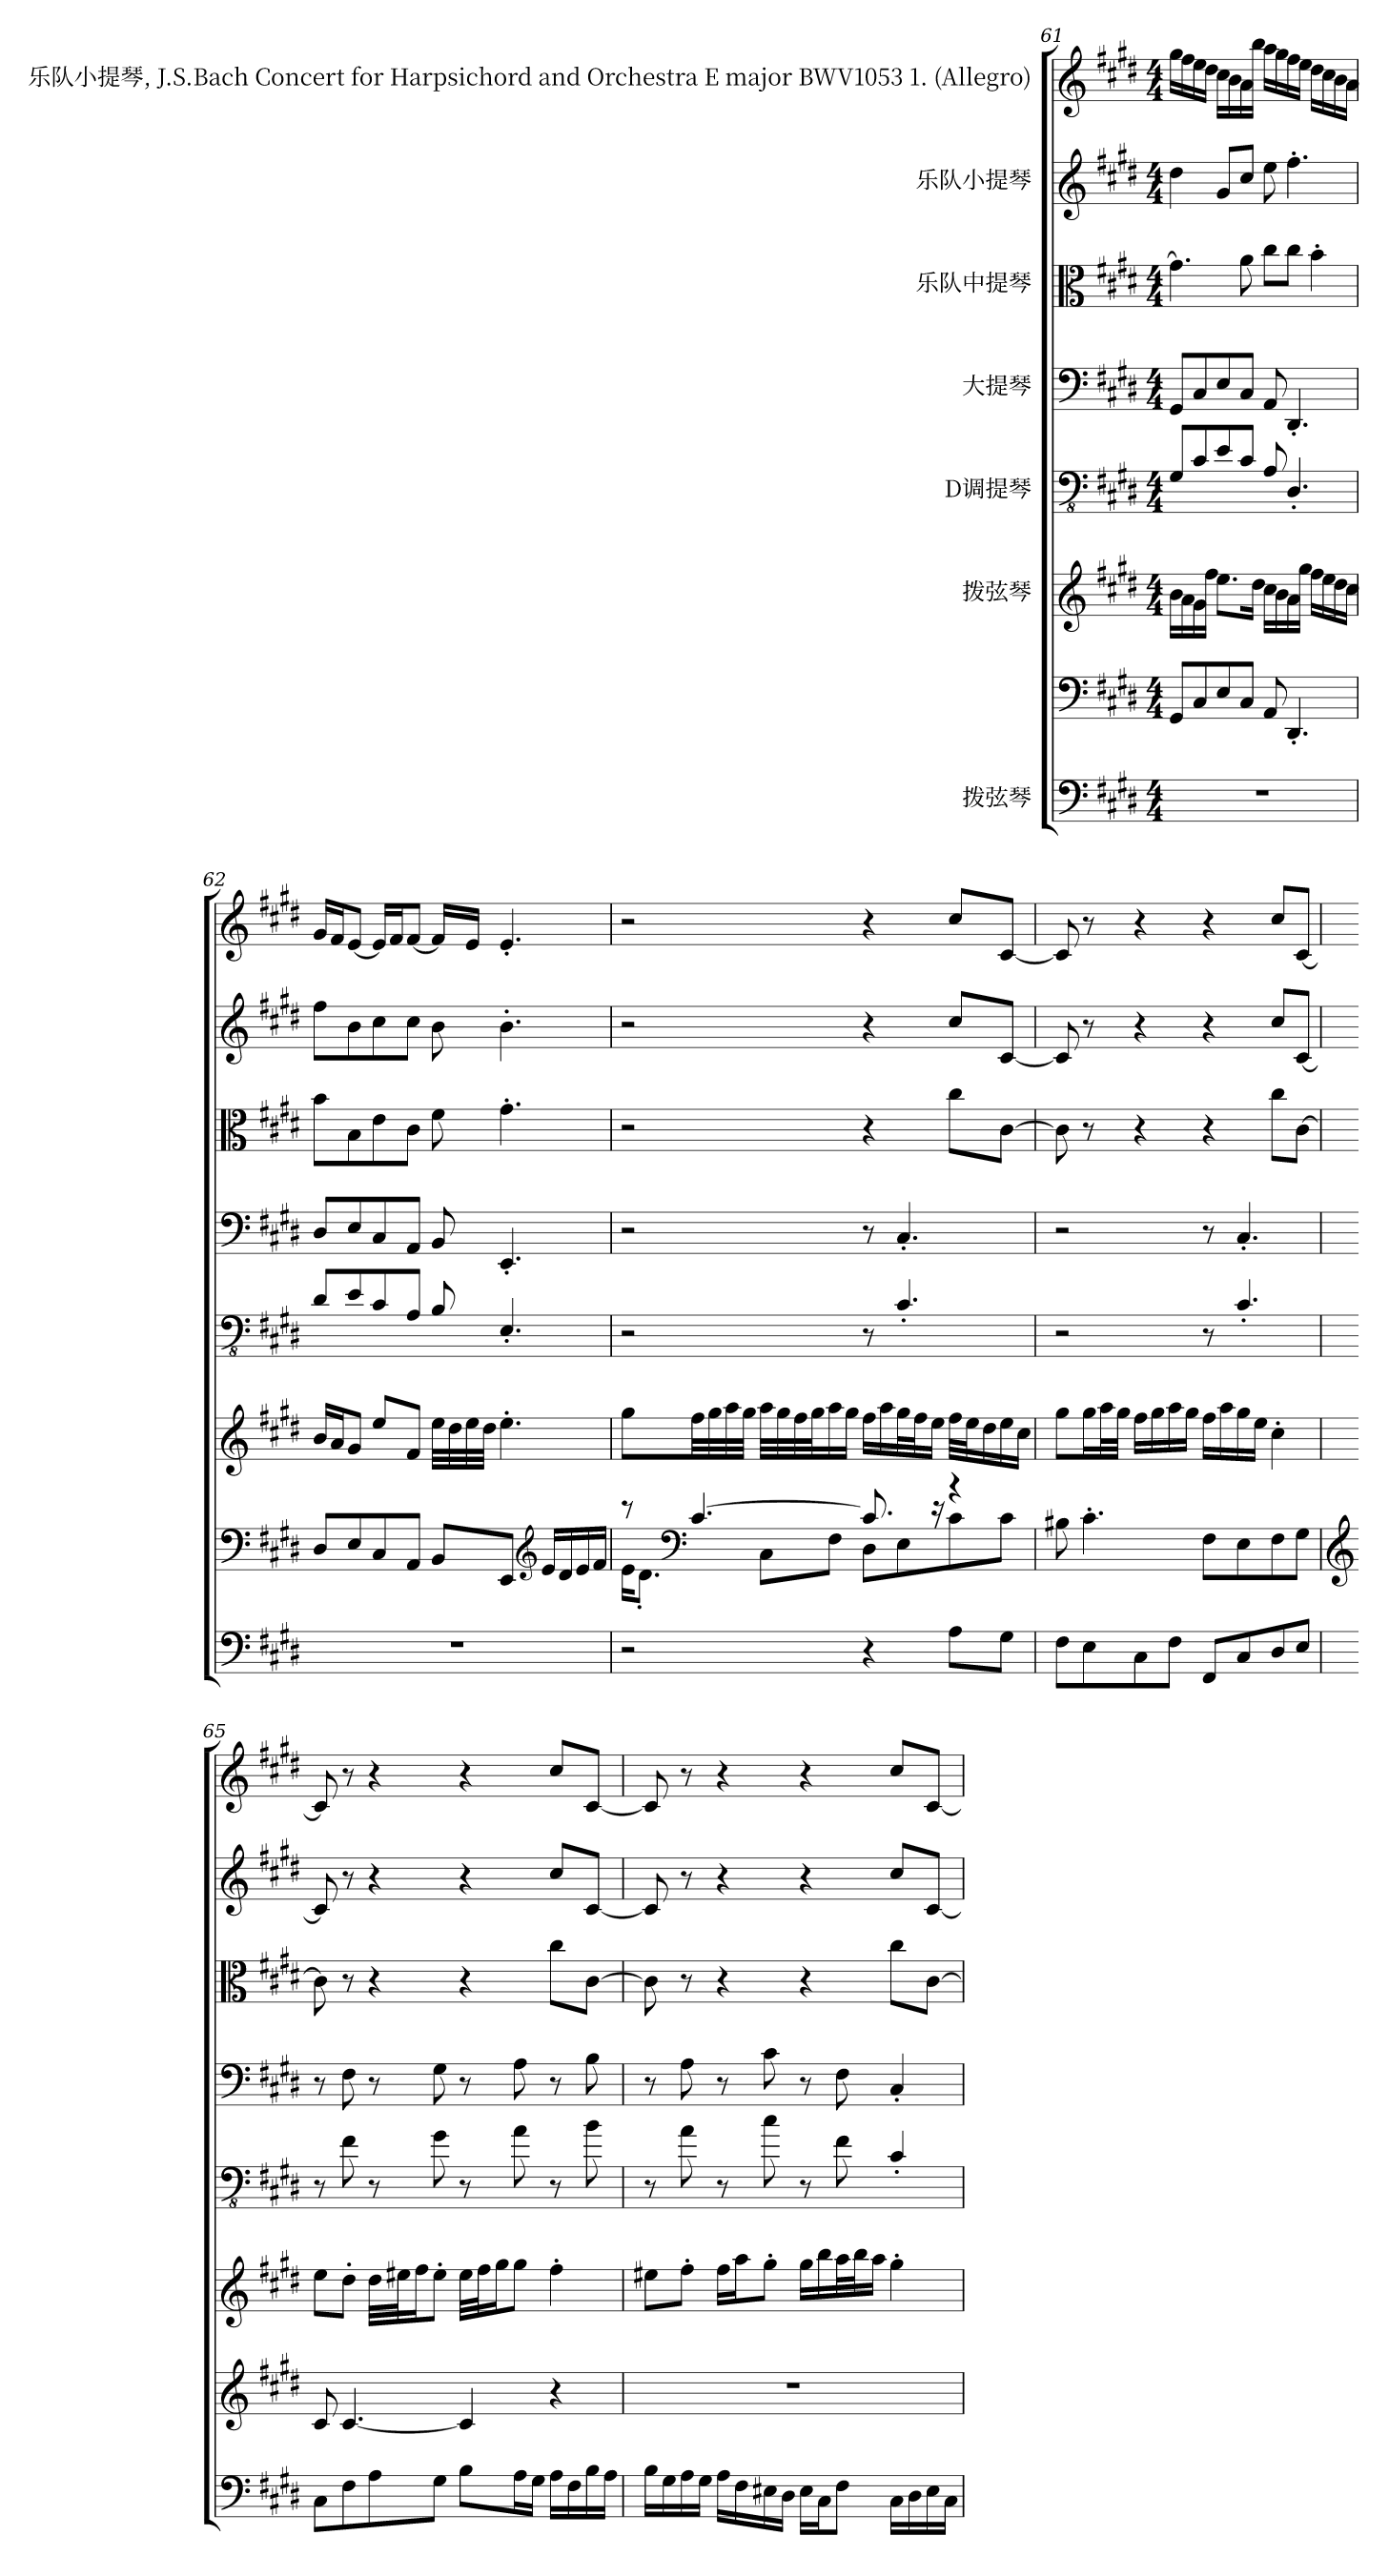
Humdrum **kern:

**kern	**kern	**kern	**kern	**kern	**kern	**kern	**kern
*part7	*part7	*part6	*part5	*part4	*part3	*part2	*part1
*staff8	*staff7	*staff6	*staff5	*staff4	*staff3	*staff2	*staff1
*I"拨弦琴	*	*I"拨弦琴	*I"D调提琴	*I"大提琴	*I"乐队中提琴	*I"乐队小提琴	*I"乐队小提琴, J.S.Bach Concert for Harpsichord and Orchestra E major BWV1053 1. (Allegro)
!!LO:PB:g=z
*clefF4	*clefF4	*clefG2	*clefFv4	*clefF4	*clefC3	*clefG2	*clefG2
*	*	*	*ITrd7c12	*	*	*	*
*k[f#c#g#d#]	*k[f#c#g#d#]	*k[f#c#g#d#]	*k[f#c#g#d#]	*k[f#c#g#d#]	*k[f#c#g#d#]	*k[f#c#g#d#]	*k[f#c#g#d#]
*M4/4	*M4/4	*M4/4	*M4/4	*M4/4	*M4/4	*M4/4	*M4/4
=61	=61	=61	=61	=61	=61	=61	=61
1r	8GG#/L	16b\LL	8GGG#/L	8GG#/L	4.g#\]	4dd#\	16gg#\LL
.	.	16a\	.	.	.	.	16ff#\
.	8C#/	16g#\	8CC#/	8C#/	.	.	16ee\
.	.	16ff#\JJ	.	.	.	.	16dd#\JJ
.	8E/	8.ee\L	8EE/	8E/	.	8g#/L	16cc#\LL
.	.	.	.	.	.	.	16b\
.	8C#/J	.	8CC#/J	8C#/J	8a\	8cc#/J	16a\
.	.	16dd#\Jk	.	.	.	.	16bb\JJ
.	8AA/	16cc#\LL	8AAA/	8AA/	8cc#\L	8ee\	16aa\LL
.	.	16b\	.	.	.	.	16gg#\
.	4.DD#'/	16a\	4.DDD#'/	4.DD#'/	8cc#\J	4.ff#'\	16ff#\
.	.	16gg#\JJ	.	.	.	.	16ee\JJ
.	.	16ff#\LL	.	.	4b'\	.	16dd#\LL
.	.	16ee\	.	.	.	.	16cc#\
.	.	16dd#\	.	.	.	.	16b\
.	.	16cc#\JJ	.	.	.	.	16a\JJ
=62	=62	=62	=62	=62	=62	=62	=62
1r	8D#/L	16b/LL	8DD#/L	8D#/L	8b\L	8ff#\L	16g#/LL
.	.	16a/J	.	.	.	.	16f#/J
.	8E/	8g#/J	8EE/	8E/	8B\	8b\	[8e/J
.	8C#/	8ee/L	8CC#/	8C#/	8e\	8cc#\	16e/LL]
.	.	.	.	.	.	.	16f#/J
.	8AA/J	8f#/J	8AAA/J	8AA/J	8c#\J	8cc#\J	[8f#/J
.	8BB/L	32ee\LLL	8BBB/	8BB/	8f#\	8b\	16f#/LL]
.	.	32dd#\	.	.	.	.	.
.	.	32ee\	.	.	.	.	16e/JJ
.	.	32dd#\JJJ	.	.	.	.	.
.	8EE/J	4.ee'\	4.EEE'/	4.EE'/	4.g#'\	4.b'\	4.e'/
*	*clefG2	*	*	*	*	*	*
.	16e/LL	.	.	.	.	.	.
.	16d#/	.	.	.	.	.	.
.	16e/	.	.	.	.	.	.
.	16f#/JJ	.	.	.	.	.	.
!!LO:PB:g=z
=63	=63	=63	=63	=63	=63	=63	=63
*	*^	*	*	*	*	*	*
2r	8r	16e\KL	8gg#\L	2r	2r	2r	2r	2r
.	.	8.d#'\J	.	.	.	.	.	.
*	*clefF4	*	*	*	*	*	*	*
.	[4.c#/	.	32ff#\LL	.	.	.	.	.
.	.	.	32gg#\	.	.	.	.	.
.	.	.	32aa\	.	.	.	.	.
.	.	.	32gg#\JJJ	.	.	.	.	.
.	.	8C#\L	32aa\LLL	.	.	.	.	.
.	.	.	32gg#\	.	.	.	.	.
.	.	.	32ff#\	.	.	.	.	.
.	.	.	32gg#\J	.	.	.	.	.
.	.	8F#\J	16aa\	.	.	.	.	.
.	.	.	16gg#\JJ	.	.	.	.	.
4r	8.c#/]	8D#\L	16ff#\LL	8r	8r	4r	4r	4r
.	.	.	16aa\	.	.	.	.	.
.	.	8E\	32gg#\L	4.CC#'/	4.C#'/	.	.	.
.	.	.	32ff#\J	.	.	.	.	.
.	16r	.	16ee\JJ	.	.	.	.	.
8A\L	4r	8c#\	32ff#\LLL	.	.	8cc#\L	8cc#/L	8cc#/L
.	.	.	32ee\J	.	.	.	.	.
.	.	.	16dd#\	.	.	.	.	.
8G#\J	.	8c#\J	16ee\	.	.	[8c#\J	[8c#/J	[8c#/J
.	.	.	16cc#\JJ	.	.	.	.	.
*	*v	*v	*	*	*	*	*	*
=64	=64	=64	=64	=64	=64	=64	=64
8F#\L	8B#X\	8gg#\L	2r	2r	8c#\]	8c#/]	8c#/]
8E\	4.c#'\	16gg#\L	.	.	8r	8r	8r
.	.	32aa\L	.	.	.	.	.
.	.	32gg#\JJJ	.	.	.	.	.
8C#\	.	16ff#\LL	.	.	4r	4r	4r
.	.	16gg#\	.	.	.	.	.
8F#\J	.	16aa\	.	.	.	.	.
.	.	16gg#\JJ	.	.	.	.	.
8FF#/L	8F#\L	16ff#\LL	8r	8r	4r	4r	4r
.	.	16aa\	.	.	.	.	.
8C#/	8E\	16gg#\	4.CC#'/	4.C#'/	.	.	.
.	.	16ee\JJ	.	.	.	.	.
8D#/	8F#\	4cc#'\	.	.	8cc#\L	8cc#/L	8cc#/L
8E/J	8G#\J	.	.	.	[8c#\J	[8c#/J	[8c#/J
!!LO:PB:g=z
=65	=65	=65	=65	=65	=65	=65	=65
*	*clefG2	*	*	*	*	*	*
8C#\L	8c#/	8ee\L	8r	8r	8c#\]	8c#/]	8c#/]
8F#\	[4.c#/	8dd#'\J	8FF#\	8F#\	8r	8r	8r
8A\	.	32dd#\LLL	8r	8r	4r	4r	4r
.	.	32ee#X\J	.	.	.	.	.
.	.	16ff#\J	.	.	.	.	.
8G#\J	.	8ee#'\J	8GG#\	8G#\	.	.	.
8B\L	4c#/]	32ee#\LLL	8r	8r	4r	4r	4r
.	.	32ff#\J	.	.	.	.	.
.	.	16gg#\J	.	.	.	.	.
16A\L	.	8gg#\J	8AA\	8A\	.	.	.
16G#\JJ	.	.	.	.	.	.	.
16A\LL	4r	4ff#'\	8r	8r	8cc#\L	8cc#/L	8cc#/L
16F#\	.	.	.	.	.	.	.
16B\	.	.	8BB\	8B\	[8c#\J	[8c#/J	[8c#/J
16A\JJ	.	.	.	.	.	.	.
=66	=66	=66	=66	=66	=66	=66	=66
16B\LL	1r	8ee#X\L	8r	8r	8c#\]	8c#/]	8c#/]
16G#\	.	.	.	.	.	.	.
16A\	.	8ff#'\J	8AA\	8A\	8r	8r	8r
16G#\JJ	.	.	.	.	.	.	.
16A\LL	.	16ff#\LL	8r	8r	4r	4r	4r
16F#\	.	16aa\J	.	.	.	.	.
16E#X\	.	8gg#'\J	8C#\	8c#\	.	.	.
16D#\JJ	.	.	.	.	.	.	.
16E#\LL	.	16gg#\LL	8r	8r	4r	4r	4r
16C#\J	.	16bb\	.	.	.	.	.
8F#\J	.	32aa\L	8FF#\	8F#\	.	.	.
.	.	32bb\J	.	.	.	.	.
.	.	16aa\JJ	.	.	.	.	.
16C#\LL	.	4gg#'\	4CC#'/	4C#'/	8cc#\L	8cc#/L	8cc#/L
16D#\	.	.	.	.	.	.	.
16E#\	.	.	.	.	[8c#\J	[8c#/J	[8c#/J
16C#\JJ	.	.	.	.	.	.	.
=	=	=	=	=	=	=	=
*-	*-	*-	*-	*-	*-	*-	*-
